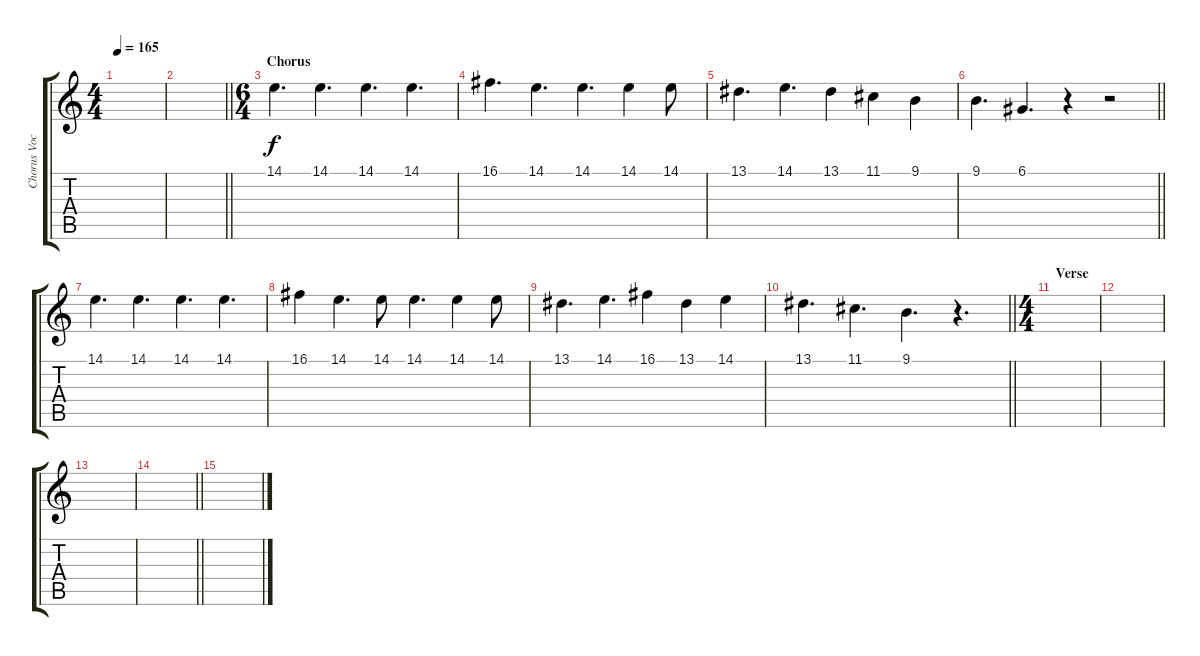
\track ("Chorus Vocals II" "Chorus Voc") {instrument pad7halo}
\staff {score tabs}
\tuning (D4 A3 F3 C3 G2 C2) {hide}
\ts (4 4)
\tempo 165
\clef g2
\ks c
|
\barLineRight lightlight
|
\ts (6 4)
\section ("" "Chorus")
14.1.4{d} 14.1.4{d} 14.1.4{d} 14.1.4{d} |
16.1.4{d} 14.1.4{d} 14.1.4{d} 14.1.4 14.1.8 |
13.1.4{d} 14.1.4{d} 13.1.4 11.1.4 9.1.4 |
\barLineRight lightlight
9.1.4{d} 6.1.4{d} r.4 r.2 |
\section ("" "")
14.1.4{d} 14.1.4{d} 14.1.4{d} 14.1.4{d} |
16.1.4 14.1.4{d} 14.1.8 14.1.4{d} 14.1.4 14.1.8 |
13.1.4{d} 14.1.4{d} 16.1.4 13.1.4 14.1.4 |
\barLineRight lightlight
13.1.4{d} 11.1.4{d} 9.1.4{d} r.4{d} |
\ts (4 4)
\section ("" "Verse")
|
|
|
\barLineRight lightlight
|
\section ("" "")
